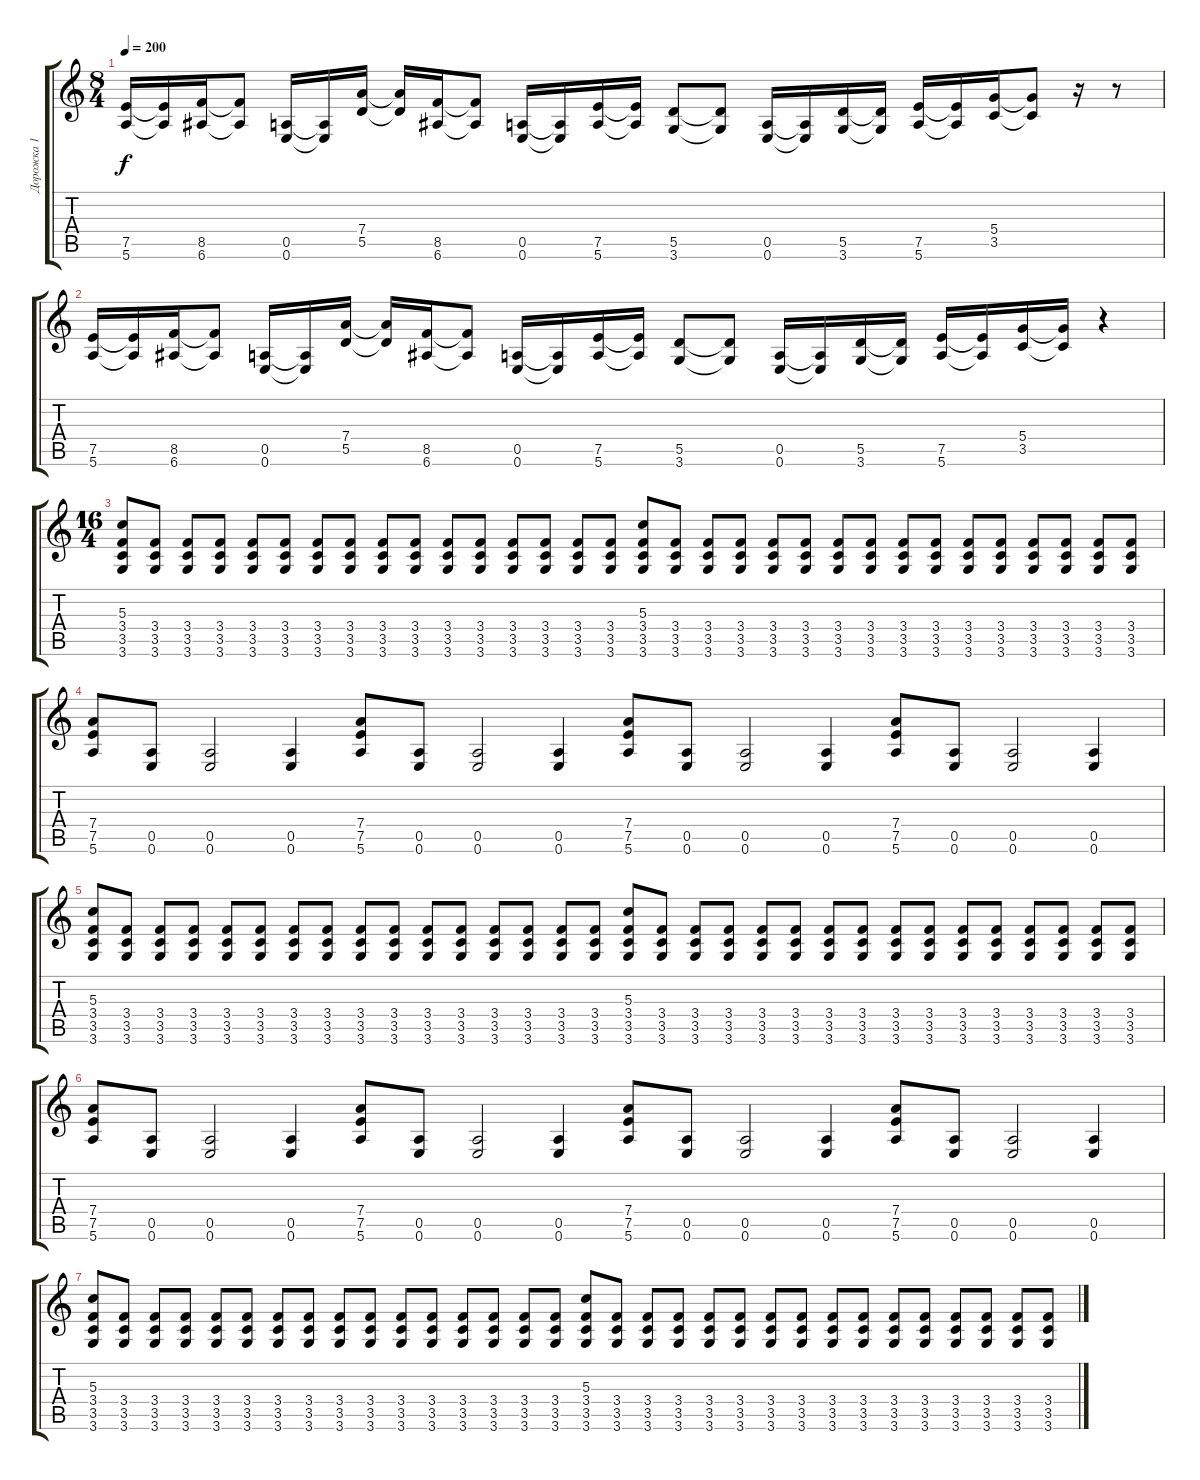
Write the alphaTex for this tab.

\track ("Дорожка 1" "Дорожка 1") {instrument distortionguitar}
\staff {score tabs}
\tuning (E4 B3 G3 D3 A2 E2) {hide}
\ts (8 4)
\tempo 200
\clef g2
\ks c
(7.5 5.6).16{dy f} (7.5{t} 5.6{t}).16 (8.5 6.6).16 (8.5{t} 6.6{t}).8 (0.5 0.6).16 (0.5{t} 0.6{t}).16 (7.4 5.5).16 (7.4{t} 5.5{t}).16 (8.5 6.6).16 (8.5{t} 6.6{t}).8 (0.5 0.6).16 (0.5{t} 0.6{t}).16 (7.5 5.6).16 (7.5{t} 5.6{t}).16 (5.5 3.6).8 (5.5{t} 3.6{t}).8 (0.5 0.6).16 (0.5{t} 0.6{t}).16 (5.5 3.6).16 (5.5{t} 3.6{t}).16 (7.5 5.6).16 (7.5{t} 5.6{t}).16 (5.4 3.5).16 (5.4{t} 3.5{t}).8 r.16 r.8 |
(7.5 5.6).16 (7.5{t} 5.6{t}).16 (8.5 6.6).16 (8.5{t} 6.6{t}).8 (0.5 0.6).16 (0.5{t} 0.6{t}).16 (7.4 5.5).16 (7.4{t} 5.5{t}).16 (8.5 6.6).16 (8.5{t} 6.6{t}).8 (0.5 0.6).16 (0.5{t} 0.6{t}).16 (7.5 5.6).16 (7.5{t} 5.6{t}).16 (5.5 3.6).8 (5.5{t} 3.6{t}).8 (0.5 0.6).16 (0.5{t} 0.6{t}).16 (5.5 3.6).16 (5.5{t} 3.6{t}).16 (7.5 5.6).16 (7.5{t} 5.6{t}).16 (5.4 3.5).16 (5.4{t} 3.5{t}).16 r.4 |
\ts (16 4)
(5.3 3.4 3.5 3.6).8 (3.4 3.5 3.6).8 (3.4 3.5 3.6).8 (3.4 3.5 3.6).8 (3.4 3.5 3.6).8 (3.4 3.5 3.6).8 (3.4 3.5 3.6).8 (3.4 3.5 3.6).8 (3.4 3.5 3.6).8 (3.4 3.5 3.6).8 (3.4 3.5 3.6).8 (3.4 3.5 3.6).8 (3.4 3.5 3.6).8 (3.4 3.5 3.6).8 (3.4 3.5 3.6).8 (3.4 3.5 3.6).8 (5.3 3.4 3.5 3.6).8 (3.4 3.5 3.6).8 (3.4 3.5 3.6).8 (3.4 3.5 3.6).8 (3.4 3.5 3.6).8 (3.4 3.5 3.6).8 (3.4 3.5 3.6).8 (3.4 3.5 3.6).8 (3.4 3.5 3.6).8 (3.4 3.5 3.6).8 (3.4 3.5 3.6).8 (3.4 3.5 3.6).8 (3.4 3.5 3.6).8 (3.4 3.5 3.6).8 (3.4 3.5 3.6).8 (3.4 3.5 3.6).8 |
(7.4 7.5 5.6).8 (0.5 0.6).8 (0.5 0.6).2 (0.5 0.6).4 (7.4 7.5 5.6).8 (0.5 0.6).8 (0.5 0.6).2 (0.5 0.6).4 (7.4 7.5 5.6).8 (0.5 0.6).8 (0.5 0.6).2 (0.5 0.6).4 (7.4 7.5 5.6).8 (0.5 0.6).8 (0.5 0.6).2 (0.5 0.6).4 |
(5.3 3.4 3.5 3.6).8 (3.4 3.5 3.6).8 (3.4 3.5 3.6).8 (3.4 3.5 3.6).8 (3.4 3.5 3.6).8 (3.4 3.5 3.6).8 (3.4 3.5 3.6).8 (3.4 3.5 3.6).8 (3.4 3.5 3.6).8 (3.4 3.5 3.6).8 (3.4 3.5 3.6).8 (3.4 3.5 3.6).8 (3.4 3.5 3.6).8 (3.4 3.5 3.6).8 (3.4 3.5 3.6).8 (3.4 3.5 3.6).8 (5.3 3.4 3.5 3.6).8 (3.4 3.5 3.6).8 (3.4 3.5 3.6).8 (3.4 3.5 3.6).8 (3.4 3.5 3.6).8 (3.4 3.5 3.6).8 (3.4 3.5 3.6).8 (3.4 3.5 3.6).8 (3.4 3.5 3.6).8 (3.4 3.5 3.6).8 (3.4 3.5 3.6).8 (3.4 3.5 3.6).8 (3.4 3.5 3.6).8 (3.4 3.5 3.6).8 (3.4 3.5 3.6).8 (3.4 3.5 3.6).8 |
(7.4 7.5 5.6).8 (0.5 0.6).8 (0.5 0.6).2 (0.5 0.6).4 (7.4 7.5 5.6).8 (0.5 0.6).8 (0.5 0.6).2 (0.5 0.6).4 (7.4 7.5 5.6).8 (0.5 0.6).8 (0.5 0.6).2 (0.5 0.6).4 (7.4 7.5 5.6).8 (0.5 0.6).8 (0.5 0.6).2 (0.5 0.6).4 |
(5.3 3.4 3.5 3.6).8 (3.4 3.5 3.6).8 (3.4 3.5 3.6).8 (3.4 3.5 3.6).8 (3.4 3.5 3.6).8 (3.4 3.5 3.6).8 (3.4 3.5 3.6).8 (3.4 3.5 3.6).8 (3.4 3.5 3.6).8 (3.4 3.5 3.6).8 (3.4 3.5 3.6).8 (3.4 3.5 3.6).8 (3.4 3.5 3.6).8 (3.4 3.5 3.6).8 (3.4 3.5 3.6).8 (3.4 3.5 3.6).8 (5.3 3.4 3.5 3.6).8 (3.4 3.5 3.6).8 (3.4 3.5 3.6).8 (3.4 3.5 3.6).8 (3.4 3.5 3.6).8 (3.4 3.5 3.6).8 (3.4 3.5 3.6).8 (3.4 3.5 3.6).8 (3.4 3.5 3.6).8 (3.4 3.5 3.6).8 (3.4 3.5 3.6).8 (3.4 3.5 3.6).8 (3.4 3.5 3.6).8 (3.4 3.5 3.6).8 (3.4 3.5 3.6).8 (3.4 3.5 3.6).8
